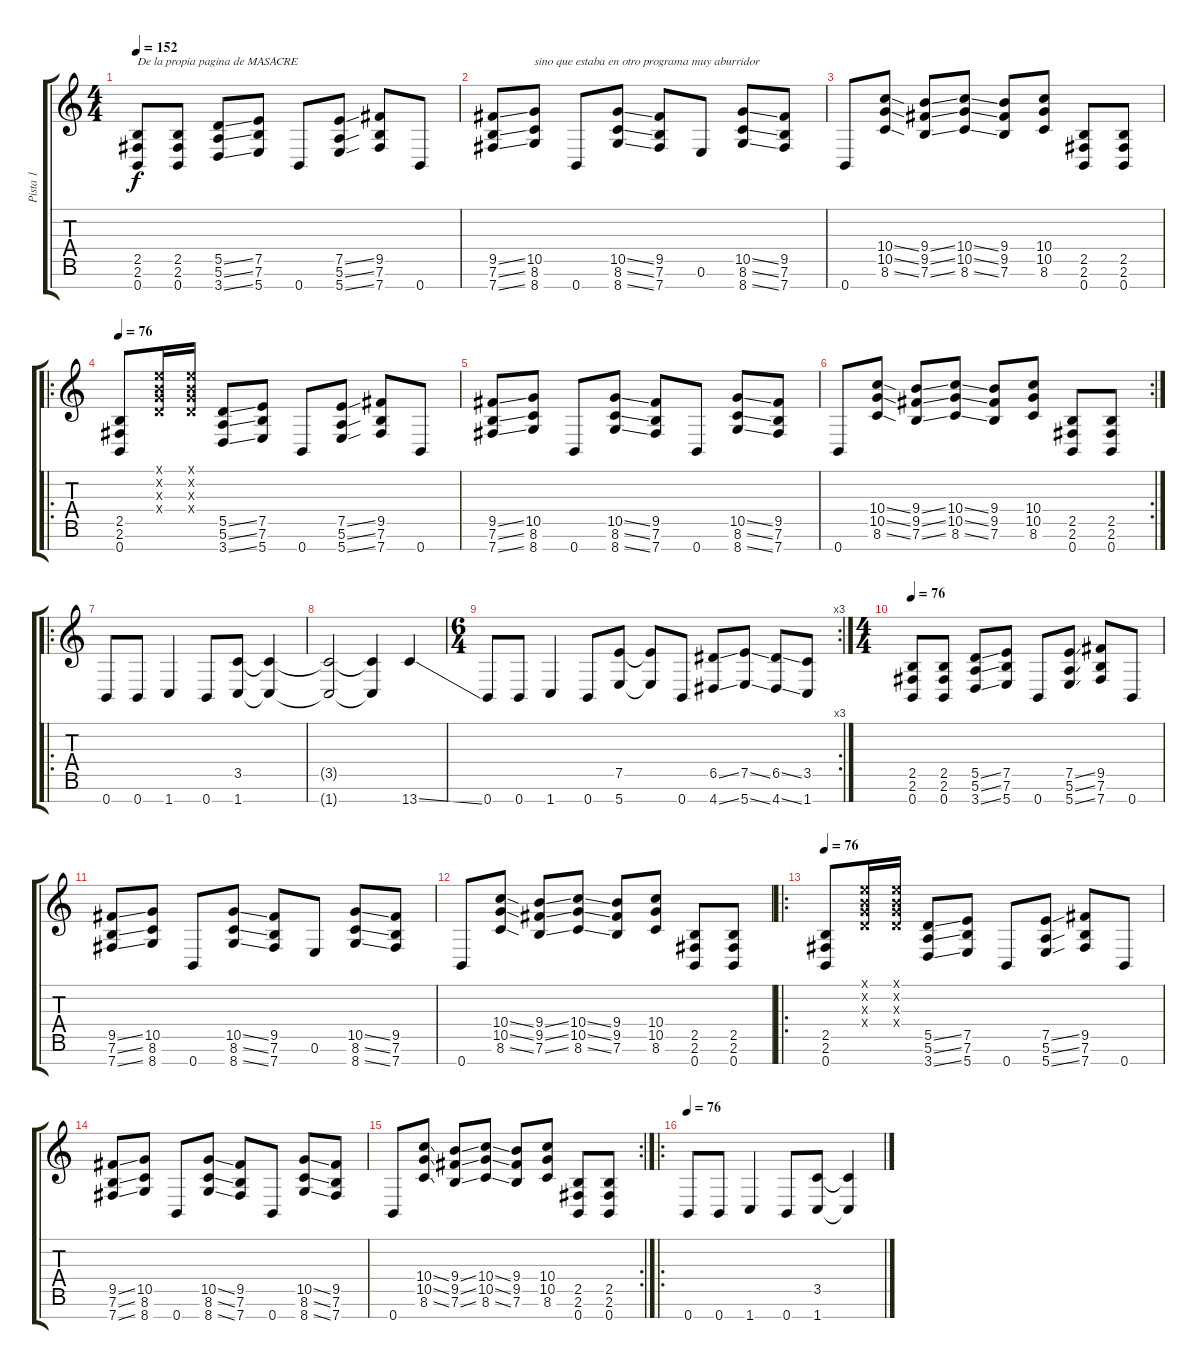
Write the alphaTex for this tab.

\track ("Pista 1" "Pista 1") {instrument overdrivenguitar}
\staff {score tabs}
\tuning (E4 B3 G3 D3 A2 E2 B1) {hide}
\ts (4 4)
\tempo 152
\tempo 76
\tempo 152
\clef g2
\ks c
(2.5 2.6 0.7).8{txt "De la propia pagina de MASACRE" dy f instrument overdrivenguitar} (2.5 2.6 0.7).8 (5.5{ss} 5.6{ss} 3.7{ss}).8 (7.5 7.6 5.7).8 0.7.8 (7.5{ss} 5.6{ss} 5.7{ss}).8 (9.5 7.6 7.7).8 0.7.8 |
(9.5{ss} 7.6{ss} 7.7{ss}).8 (10.5 8.6 8.7).8{txt "sino que estaba en otro programa muy aburridor"} 0.7.8 (10.5{ss} 8.6{ss} 8.7{ss}).8 (9.5 7.6 7.7).8 0.6.8 (10.5{ss} 8.6{ss} 8.7{ss}).8 (9.5 7.6 7.7).8 |
0.7.8 (10.4{ss} 10.5{ss} 8.6{ss}).8 (9.4{ss} 9.5{ss} 7.6{ss}).8 (10.4{ss} 10.5{ss} 8.6{ss}).8 (9.4 9.5 7.6).8 (10.4 10.5 8.6).8 (2.5 2.6 0.7).8 (2.5 2.6 0.7).8 |
\ro
\tempo 76
(2.5 2.6 0.7).8 (0.1{x} 0.2{x} 0.3{x} 0.4{x}).16 (0.1{x} 0.2{x} 0.3{x} 0.4{x}).16 (5.5{ss} 5.6{ss} 3.7{ss}).8 (7.5 7.6 5.7).8 0.7.8 (7.5{ss} 5.6{ss} 5.7{ss}).8 (9.5 7.6 7.7).8 0.7.8 |
(9.5{ss} 7.6{ss} 7.7{ss}).8 (10.5 8.6 8.7).8 0.7.8 (10.5{ss} 8.6{ss} 8.7{ss}).8 (9.5 7.6 7.7).8 0.7.8 (10.5{ss} 8.6{ss} 8.7{ss}).8 (9.5 7.6 7.7).8 |
\rc 2
0.7.8 (10.4{ss} 10.5{ss} 8.6{ss}).8 (9.4{ss} 9.5{ss} 7.6{ss}).8 (10.4{ss} 10.5{ss} 8.6{ss}).8 (9.4 9.5 7.6).8 (10.4 10.5 8.6).8 (2.5 2.6 0.7).8 (2.5 2.6 0.7).8 |
\ro
0.7.8 0.7.8 1.7.4 0.7.8 (3.5 1.7).8 (3.5{t} 1.7{t}).4 |
(3.5{t} 1.7{t}).2 (3.5{t} 1.7{t}).4 13.7{ss}.4 |
\rc 3
\ts (6 4)
0.7.8 0.7.8 1.7.4 0.7.8 (7.5 5.7).8 (7.5{t} 5.7{t}).8 0.7.8 (6.5{ss} 4.7{ss}).8 (7.5{ss} 5.7{ss}).8 (6.5{ss} 4.7{ss}).8 (3.5 1.7).8 |
\ts (4 4)
\tempo 76
(2.5 2.6 0.7).8 (2.5 2.6 0.7).8 (5.5{ss} 5.6{ss} 3.7{ss}).8 (7.5 7.6 5.7).8 0.7.8 (7.5{ss} 5.6{ss} 5.7{ss}).8 (9.5 7.6 7.7).8 0.7.8 |
(9.5{ss} 7.6{ss} 7.7{ss}).8 (10.5 8.6 8.7).8 0.7.8 (10.5{ss} 8.6{ss} 8.7{ss}).8 (9.5 7.6 7.7).8 0.6.8 (10.5{ss} 8.6{ss} 8.7{ss}).8 (9.5 7.6 7.7).8 |
0.7.8 (10.4{ss} 10.5{ss} 8.6{ss}).8 (9.4{ss} 9.5{ss} 7.6{ss}).8 (10.4{ss} 10.5{ss} 8.6{ss}).8 (9.4 9.5 7.6).8 (10.4 10.5 8.6).8 (2.5 2.6 0.7).8 (2.5 2.6 0.7).8 |
\ro
\tempo 76
(2.5 2.6 0.7).8 (0.1{x} 0.2{x} 0.3{x} 0.4{x}).16 (0.1{x} 0.2{x} 0.3{x} 0.4{x}).16 (5.5{ss} 5.6{ss} 3.7{ss}).8 (7.5 7.6 5.7).8 0.7.8 (7.5{ss} 5.6{ss} 5.7{ss}).8 (9.5 7.6 7.7).8 0.7.8 |
(9.5{ss} 7.6{ss} 7.7{ss}).8 (10.5 8.6 8.7).8 0.7.8 (10.5{ss} 8.6{ss} 8.7{ss}).8 (9.5 7.6 7.7).8 0.7.8 (10.5{ss} 8.6{ss} 8.7{ss}).8 (9.5 7.6 7.7).8 |
\rc 2
0.7.8 (10.4{ss} 10.5{ss} 8.6{ss}).8 (9.4{ss} 9.5{ss} 7.6{ss}).8 (10.4{ss} 10.5{ss} 8.6{ss}).8 (9.4 9.5 7.6).8 (10.4 10.5 8.6).8 (2.5 2.6 0.7).8 (2.5 2.6 0.7).8 |
\ro
\tempo 76
0.7.8 0.7.8 1.7.4 0.7.8 (3.5 1.7).8 (3.5{t} 1.7{t}).4
